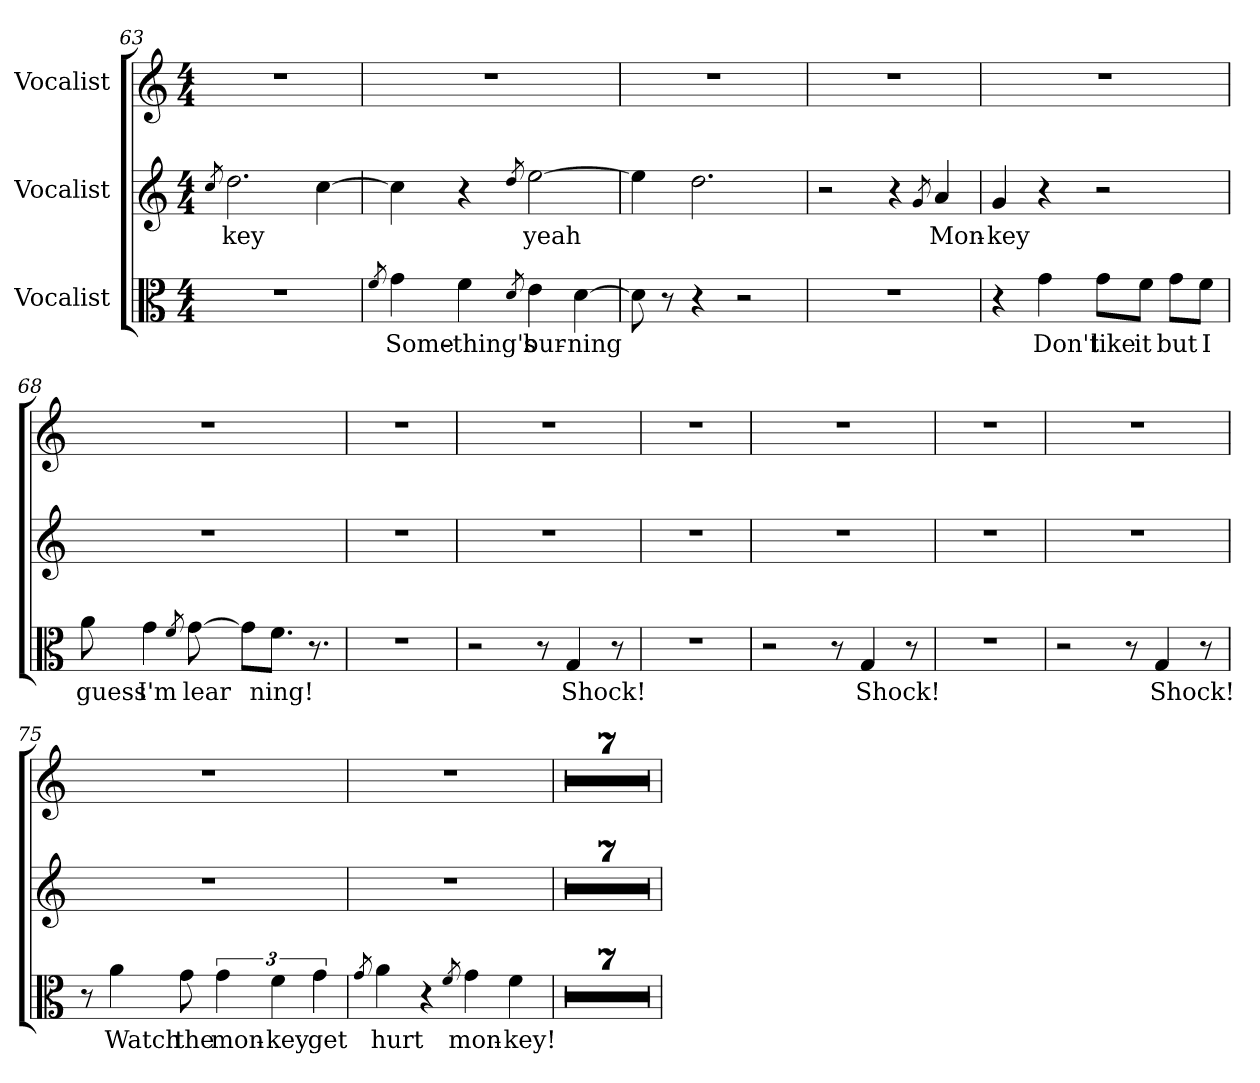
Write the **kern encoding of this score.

**kern	**text	**kern	**text	**kern
*part3	*part3	*part2	*part2	*part1
*staff3	*staff3	*staff2	*staff2	*staff1
*I"Vocalist	*	*I"Vocalist	*	*I"Vocalist
*clefC3	*	*clefG2	*	*clefG2
*M4/4	*	*M4/4	*	*M4/4
=63	=63	=63	=63	=63
.	.	8qcc	_	.
1r	.	2.dd	-key	1r
.	.	[4cc	_	.
=64	=64	=64	=64	=64
8qf	_	.	.	.
4g	Some-	4cc]	_	1r
4f	-thing's	4r	.	.
8qd	_	8qdd	_	.
4e	bur-	[2ee	yeah	.
[4d	-ning	.	.	.
=65	=65	=65	=65	=65
8d]	_	4ee]	_	1r
8r	.	.	.	.
4r	.	2.dd	_	.
2r	.	.	.	.
=66	=66	=66	=66	=66
1r	.	2r	.	1r
.	.	4r	.	.
.	.	8qg	_	.
.	.	4a	Mon-	.
=67	=67	=67	=67	=67
4r	.	4g	-key	1r
4g	Don't	4r	.	.
8g\L	like	2r	.	.
8f\J	it	.	.	.
8g\L	but	.	.	.
8f\J	I	.	.	.
=68	=68	=68	=68	=68
8a	guess	1r	.	1r
4g	I'm	.	.	.
8qf	_	.	.	.
[8g	lear	.	.	.
8g\L]	_	.	.	.
8.f\J	ning!	.	.	.
8.r	.	.	.	.
=69	=69	=69	=69	=69
1r	.	1r	.	1r
=70	=70	=70	=70	=70
2r	.	1r	.	1r
8r	.	.	.	.
4G	Shock!	.	.	.
8r	.	.	.	.
=71	=71	=71	=71	=71
1r	.	1r	.	1r
=72	=72	=72	=72	=72
2r	.	1r	.	1r
8r	.	.	.	.
4G	Shock!	.	.	.
8r	.	.	.	.
=73	=73	=73	=73	=73
1r	.	1r	.	1r
=74	=74	=74	=74	=74
2r	.	1r	.	1r
8r	.	.	.	.
4G	Shock!	.	.	.
8r	.	.	.	.
=75	=75	=75	=75	=75
8r	.	1r	.	1r
4a	Watch	.	.	.
8g	the	.	.	.
6g	mon-	.	.	.
6f	-key	.	.	.
6g	get	.	.	.
=76	=76	=76	=76	=76
8qg	_	.	.	.
4a	hurt	1r	.	1r
4r	.	.	.	.
8qf	_	.	.	.
4g	mon-	.	.	.
4f	-key!	.	.	.
=77	=77	=77	=77	=77
1r	.	1r	.	1r
=78	=78	=78	=78	=78
1r	.	1r	.	1r
=79	=79	=79	=79	=79
1r	.	1r	.	1r
=80	=80	=80	=80	=80
1r	.	1r	.	1r
=81	=81	=81	=81	=81
1r	.	1r	.	1r
=82	=82	=82	=82	=82
1r	.	1r	.	1r
=83	=83	=83	=83	=83
1r	.	1r	.	1r
=	=	=	=	=
*-	*-	*-	*-	*-
